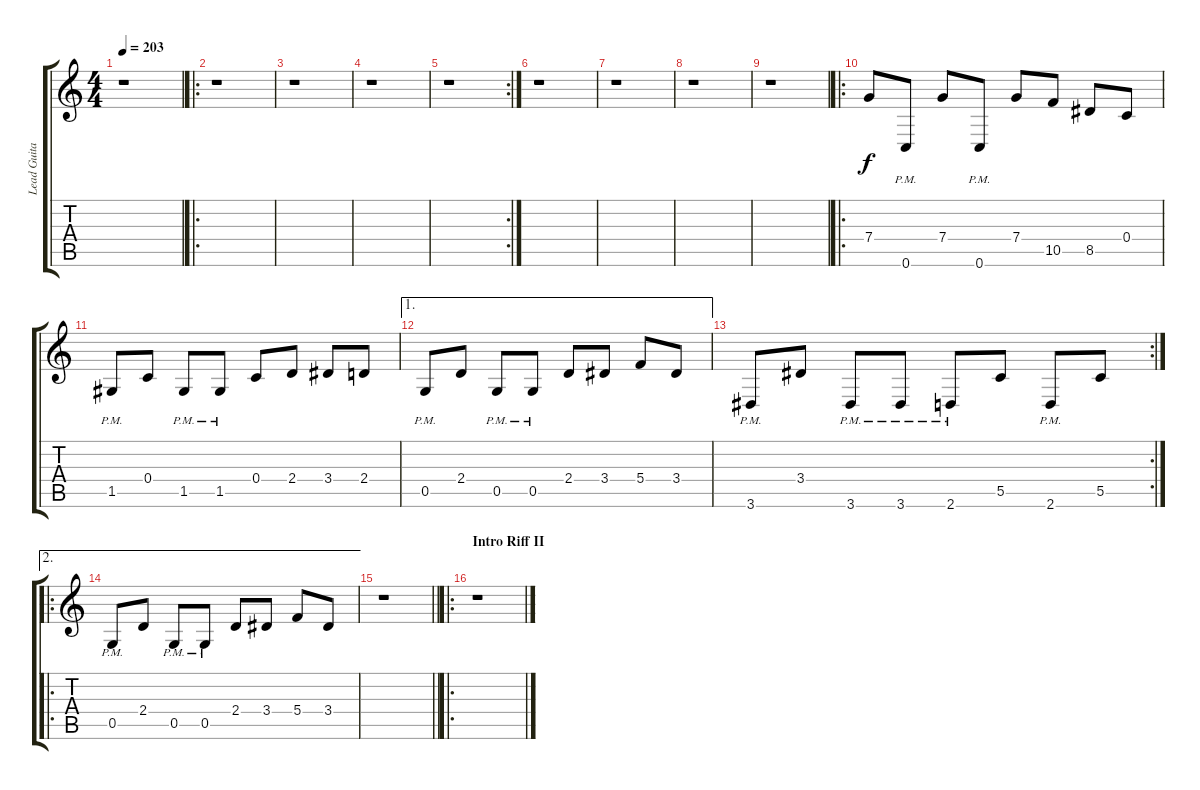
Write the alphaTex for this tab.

\track ("Lead Guitar" "Lead Guita") {instrument distortionguitar}
\staff {score tabs}
\tuning (D4 A3 F3 C3 G2 C2) {hide}
\ts (4 4)
\tempo 203
\clef g2
\ks c
r.1{dy f} |
\ro
r.1 |
r.1 |
r.1 |
\rc 2
r.1 |
r.1 |
r.1 |
r.1 |
r.1 |
\ro
7.4.8{volume 16 balance 8 instrument distortionguitar} 0.6{pm}.8 7.4.8 0.6{pm}.8 7.4.8 10.5.8 8.5.8 0.4.8 |
1.5{pm}.8 0.4.8 1.5{pm}.8 1.5{pm}.8 0.4.8 2.4.8 3.4.8 2.4.8 |
\ae 1
0.5{pm}.8 2.4.8 0.5{pm}.8 0.5{pm}.8 2.4.8 3.4.8 5.4.8 3.4.8 |
\rc 2
3.6{pm}.8 3.4.8 3.6{pm}.8 3.6{pm}.8 2.6{pm}.8 5.5.8 2.6{pm}.8 5.5.8 |
\ae 2
\ro
0.5{pm}.8 2.4.8 0.5{pm}.8 0.5{pm}.8 2.4.8 3.4.8 5.4.8 3.4.8 |
\barLineRight lightlight
r.1 |
\ro
\section ("" "Intro Riff II")
r.1
